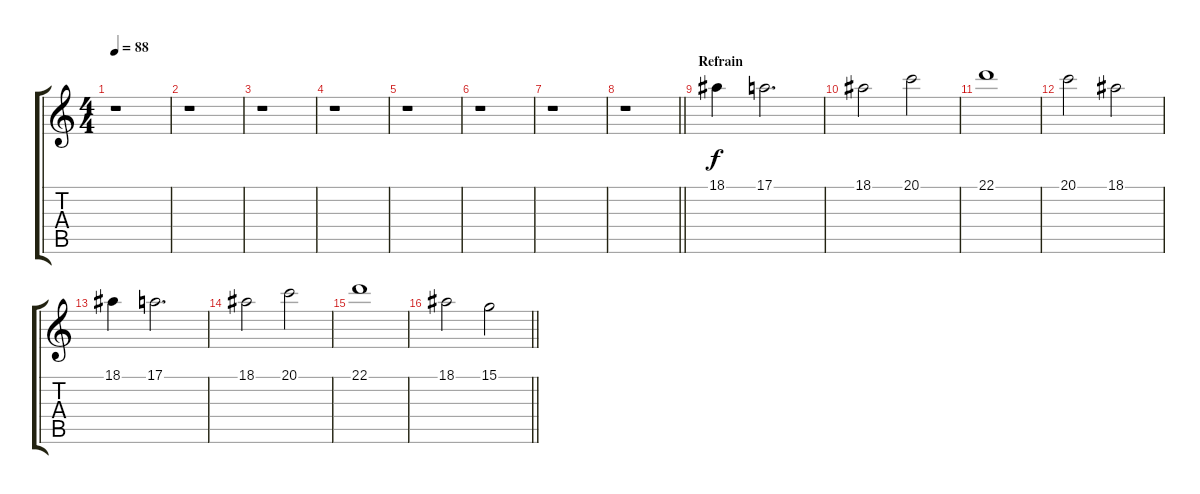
\track ("                           Voices 2" "          ") {instrument pad2warm}
\staff {score tabs}
\tuning (E4 B3 G3 D3 A2 E2) {hide}
\ts (4 4)
\tempo 88
\clef g2
\ks c
r.1{dy f} |
r.1 |
r.1 |
r.1 |
r.1 |
r.1 |
r.1 |
\barLineRight lightlight
r.1 |
\section ("" "Refrain")
18.1.4 17.1.2{d} |
18.1.2 20.1.2 |
22.1.1 |
20.1.2 18.1.2 |
18.1.4 17.1.2{d} |
18.1.2 20.1.2 |
22.1.1 |
\barLineRight lightlight
18.1.2 15.1.2
